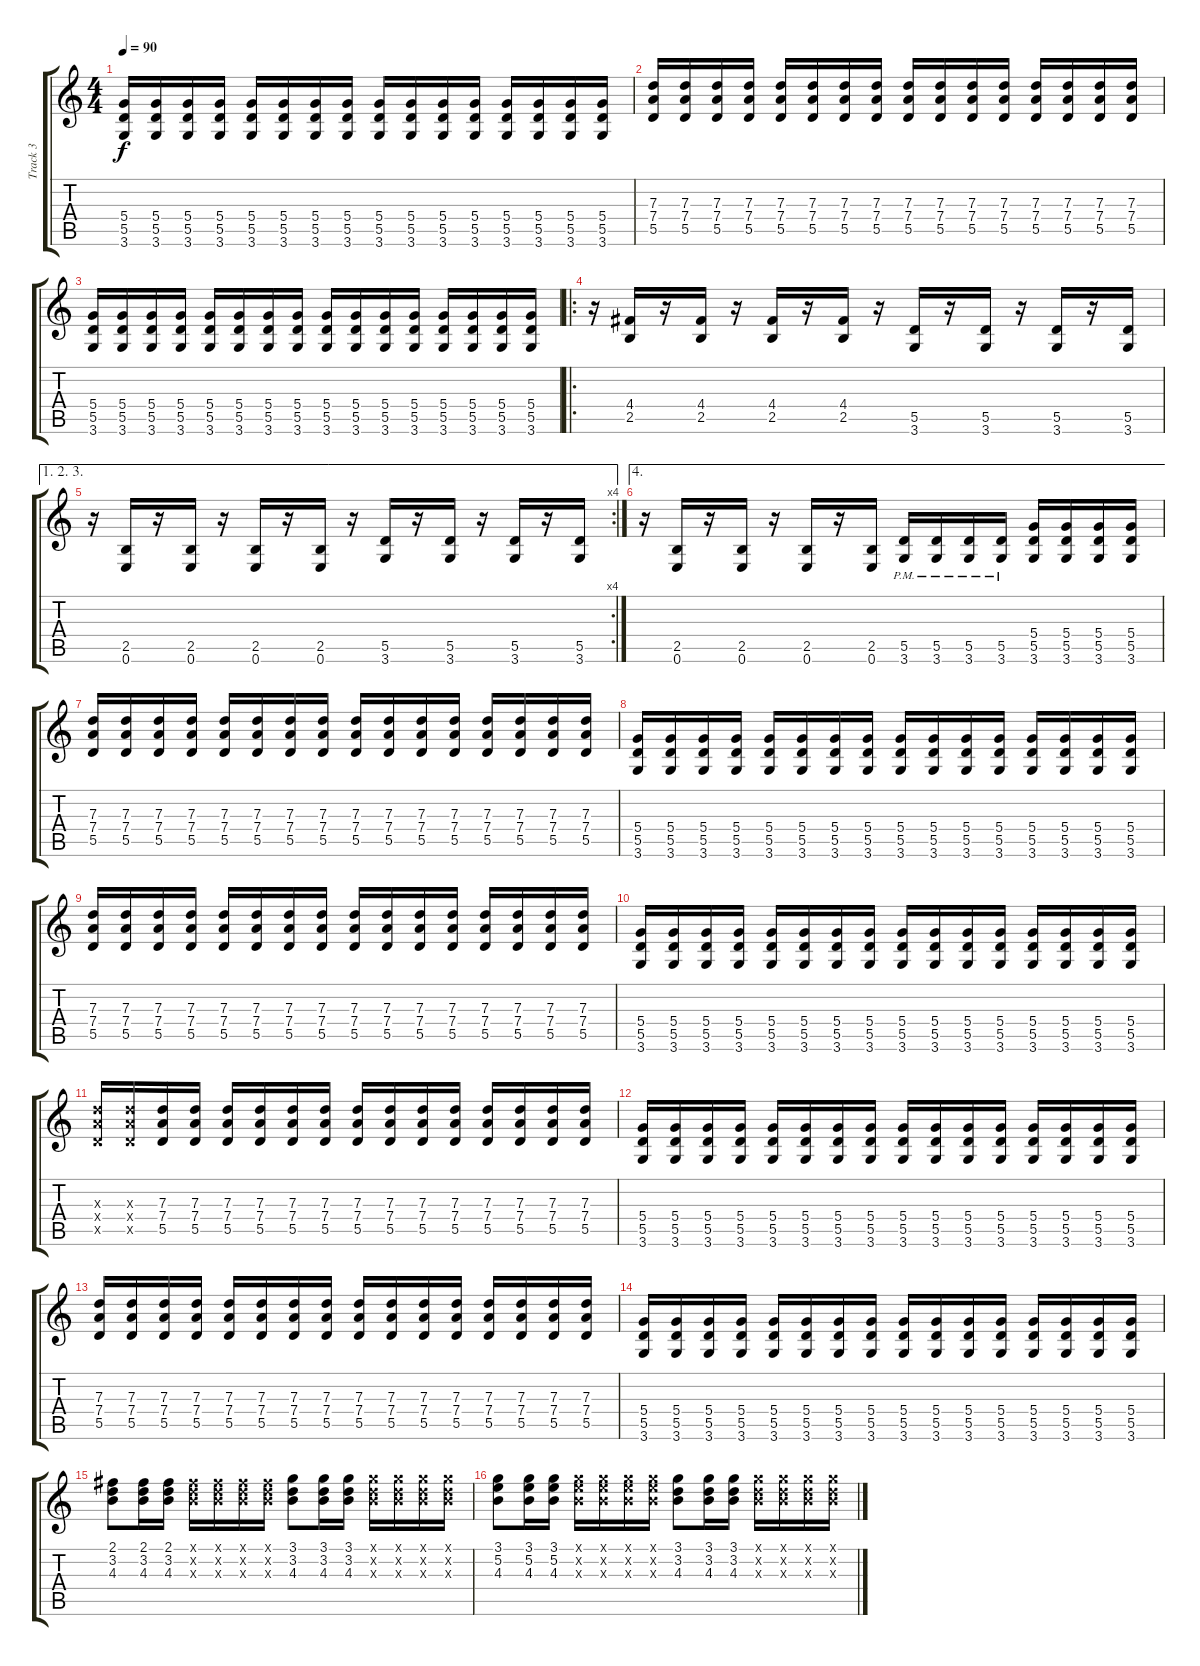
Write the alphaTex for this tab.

\track ("Track 3" "Track 3") {instrument electricguitarclean}
\staff {score tabs}
\tuning (E4 B3 G3 D3 A2 E2) {hide}
\ts (4 4)
\tempo 90
\clef g2
\ks c
(5.4 5.5 3.6).16{dy f} (5.4 5.5 3.6).16 (5.4 5.5 3.6).16 (5.4 5.5 3.6).16 (5.4 5.5 3.6).16 (5.4 5.5 3.6).16 (5.4 5.5 3.6).16 (5.4 5.5 3.6).16 (5.4 5.5 3.6).16 (5.4 5.5 3.6).16 (5.4 5.5 3.6).16 (5.4 5.5 3.6).16 (5.4 5.5 3.6).16 (5.4 5.5 3.6).16 (5.4 5.5 3.6).16 (5.4 5.5 3.6).16 |
(7.3 7.4 5.5).16{instrument distortionguitar} (7.3 7.4 5.5).16 (7.3 7.4 5.5).16 (7.3 7.4 5.5).16 (7.3 7.4 5.5).16 (7.3 7.4 5.5).16 (7.3 7.4 5.5).16 (7.3 7.4 5.5).16 (7.3 7.4 5.5).16 (7.3 7.4 5.5).16 (7.3 7.4 5.5).16 (7.3 7.4 5.5).16 (7.3 7.4 5.5).16 (7.3 7.4 5.5).16 (7.3 7.4 5.5).16 (7.3 7.4 5.5).16 |
(5.4 5.5 3.6).16 (5.4 5.5 3.6).16 (5.4 5.5 3.6).16 (5.4 5.5 3.6).16 (5.4 5.5 3.6).16 (5.4 5.5 3.6).16 (5.4 5.5 3.6).16 (5.4 5.5 3.6).16 (5.4 5.5 3.6).16 (5.4 5.5 3.6).16 (5.4 5.5 3.6).16 (5.4 5.5 3.6).16 (5.4 5.5 3.6).16 (5.4 5.5 3.6).16 (5.4 5.5 3.6).16 (5.4 5.5 3.6).16 |
\ro
r.16{instrument electricguitarclean} (4.4 2.5).16 r.16 (4.4 2.5).16 r.16 (4.4 2.5).16 r.16 (4.4 2.5).16 r.16 (5.5 3.6).16 r.16 (5.5 3.6).16 r.16 (5.5 3.6).16 r.16 (5.5 3.6).16 |
\ae (1 2 3)
\rc 4
r.16 (2.5 0.6).16 r.16 (2.5 0.6).16 r.16 (2.5 0.6).16 r.16 (2.5 0.6).16 r.16 (5.5 3.6).16 r.16 (5.5 3.6).16 r.16 (5.5 3.6).16 r.16 (5.5 3.6).16 |
\ae 4
r.16 (2.5 0.6).16 r.16 (2.5 0.6).16 r.16 (2.5 0.6).16 r.16 (2.5 0.6).16 (5.5{pm} 3.6{pm}).16{instrument distortionguitar} (5.5{pm} 3.6{pm}).16 (5.5{pm} 3.6{pm}).16 (5.5{pm} 3.6{pm}).16 (5.4 5.5 3.6).16 (5.4 5.5 3.6).16 (5.4 5.5 3.6).16 (5.4 5.5 3.6).16 |
(7.3 7.4 5.5).16{instrument distortionguitar} (7.3 7.4 5.5).16 (7.3 7.4 5.5).16 (7.3 7.4 5.5).16 (7.3 7.4 5.5).16 (7.3 7.4 5.5).16 (7.3 7.4 5.5).16 (7.3 7.4 5.5).16 (7.3 7.4 5.5).16 (7.3 7.4 5.5).16 (7.3 7.4 5.5).16 (7.3 7.4 5.5).16 (7.3 7.4 5.5).16 (7.3 7.4 5.5).16 (7.3 7.4 5.5).16 (7.3 7.4 5.5).16 |
(5.4 5.5 3.6).16 (5.4 5.5 3.6).16 (5.4 5.5 3.6).16 (5.4 5.5 3.6).16 (5.4 5.5 3.6).16 (5.4 5.5 3.6).16 (5.4 5.5 3.6).16 (5.4 5.5 3.6).16 (5.4 5.5 3.6).16 (5.4 5.5 3.6).16 (5.4 5.5 3.6).16 (5.4 5.5 3.6).16 (5.4 5.5 3.6).16 (5.4 5.5 3.6).16 (5.4 5.5 3.6).16 (5.4 5.5 3.6).16 |
(7.3 7.4 5.5).16{instrument distortionguitar} (7.3 7.4 5.5).16 (7.3 7.4 5.5).16 (7.3 7.4 5.5).16 (7.3 7.4 5.5).16 (7.3 7.4 5.5).16 (7.3 7.4 5.5).16 (7.3 7.4 5.5).16 (7.3 7.4 5.5).16 (7.3 7.4 5.5).16 (7.3 7.4 5.5).16 (7.3 7.4 5.5).16 (7.3 7.4 5.5).16 (7.3 7.4 5.5).16 (7.3 7.4 5.5).16 (7.3 7.4 5.5).16 |
(5.4 5.5 3.6).16 (5.4 5.5 3.6).16 (5.4 5.5 3.6).16 (5.4 5.5 3.6).16 (5.4 5.5 3.6).16 (5.4 5.5 3.6).16 (5.4 5.5 3.6).16 (5.4 5.5 3.6).16 (5.4 5.5 3.6).16 (5.4 5.5 3.6).16 (5.4 5.5 3.6).16 (5.4 5.5 3.6).16 (5.4 5.5 3.6).16 (5.4 5.5 3.6).16 (5.4 5.5 3.6).16 (5.4 5.5 3.6).16 |
(7.3{x} 7.4{x} 5.5{x}).16{instrument distortionguitar} (7.3{x} 7.4{x} 5.5{x}).16 (7.3 7.4 5.5).16 (7.3 7.4 5.5).16 (7.3 7.4 5.5).16 (7.3 7.4 5.5).16 (7.3 7.4 5.5).16 (7.3 7.4 5.5).16 (7.3 7.4 5.5).16 (7.3 7.4 5.5).16 (7.3 7.4 5.5).16 (7.3 7.4 5.5).16 (7.3 7.4 5.5).16 (7.3 7.4 5.5).16 (7.3 7.4 5.5).16 (7.3 7.4 5.5).16 |
(5.4 5.5 3.6).16 (5.4 5.5 3.6).16 (5.4 5.5 3.6).16 (5.4 5.5 3.6).16 (5.4 5.5 3.6).16 (5.4 5.5 3.6).16 (5.4 5.5 3.6).16 (5.4 5.5 3.6).16 (5.4 5.5 3.6).16 (5.4 5.5 3.6).16 (5.4 5.5 3.6).16 (5.4 5.5 3.6).16 (5.4 5.5 3.6).16 (5.4 5.5 3.6).16 (5.4 5.5 3.6).16 (5.4 5.5 3.6).16 |
(7.3 7.4 5.5).16{instrument distortionguitar} (7.3 7.4 5.5).16 (7.3 7.4 5.5).16 (7.3 7.4 5.5).16 (7.3 7.4 5.5).16 (7.3 7.4 5.5).16 (7.3 7.4 5.5).16 (7.3 7.4 5.5).16 (7.3 7.4 5.5).16 (7.3 7.4 5.5).16 (7.3 7.4 5.5).16 (7.3 7.4 5.5).16 (7.3 7.4 5.5).16 (7.3 7.4 5.5).16 (7.3 7.4 5.5).16 (7.3 7.4 5.5).16 |
(5.4 5.5 3.6).16 (5.4 5.5 3.6).16 (5.4 5.5 3.6).16 (5.4 5.5 3.6).16 (5.4 5.5 3.6).16 (5.4 5.5 3.6).16 (5.4 5.5 3.6).16 (5.4 5.5 3.6).16 (5.4 5.5 3.6).16 (5.4 5.5 3.6).16 (5.4 5.5 3.6).16 (5.4 5.5 3.6).16 (5.4 5.5 3.6).16 (5.4 5.5 3.6).16 (5.4 5.5 3.6).16 (5.4 5.5 3.6).16 |
(2.1 3.2 4.3).8{instrument electricguitarclean} (2.1 3.2 4.3).16 (2.1 3.2 4.3).16 (2.1{x} 3.2{x} 4.3{x}).16 (2.1{x} 3.2{x} 4.3{x}).16 (2.1{x} 3.2{x} 4.3{x}).16 (2.1{x} 3.2{x} 4.3{x}).16 (3.1 3.2 4.3).8 (3.1 3.2 4.3).16 (3.1 3.2 4.3).16 (3.1{x} 3.2{x} 4.3{x}).16 (3.1{x} 3.2{x} 4.3{x}).16 (3.1{x} 3.2{x} 4.3{x}).16 (3.1{x} 3.2{x} 4.3{x}).16 |
(3.1 5.2 4.3).8 (3.1 5.2 4.3).16 (3.1 5.2 4.3).16 (3.1{x} 5.2{x} 4.3{x}).16 (3.1{x} 5.2{x} 4.3{x}).16 (3.1{x} 5.2{x} 4.3{x}).16 (3.1{x} 5.2{x} 4.3{x}).16 (3.1 3.2 4.3).8 (3.1 3.2 4.3).16 (3.1 3.2 4.3).16 (3.1{x} 3.2{x} 4.3{x}).16 (3.1{x} 3.2{x} 4.3{x}).16 (3.1{x} 3.2{x} 4.3{x}).16 (3.1{x} 3.2{x} 4.3{x}).16
